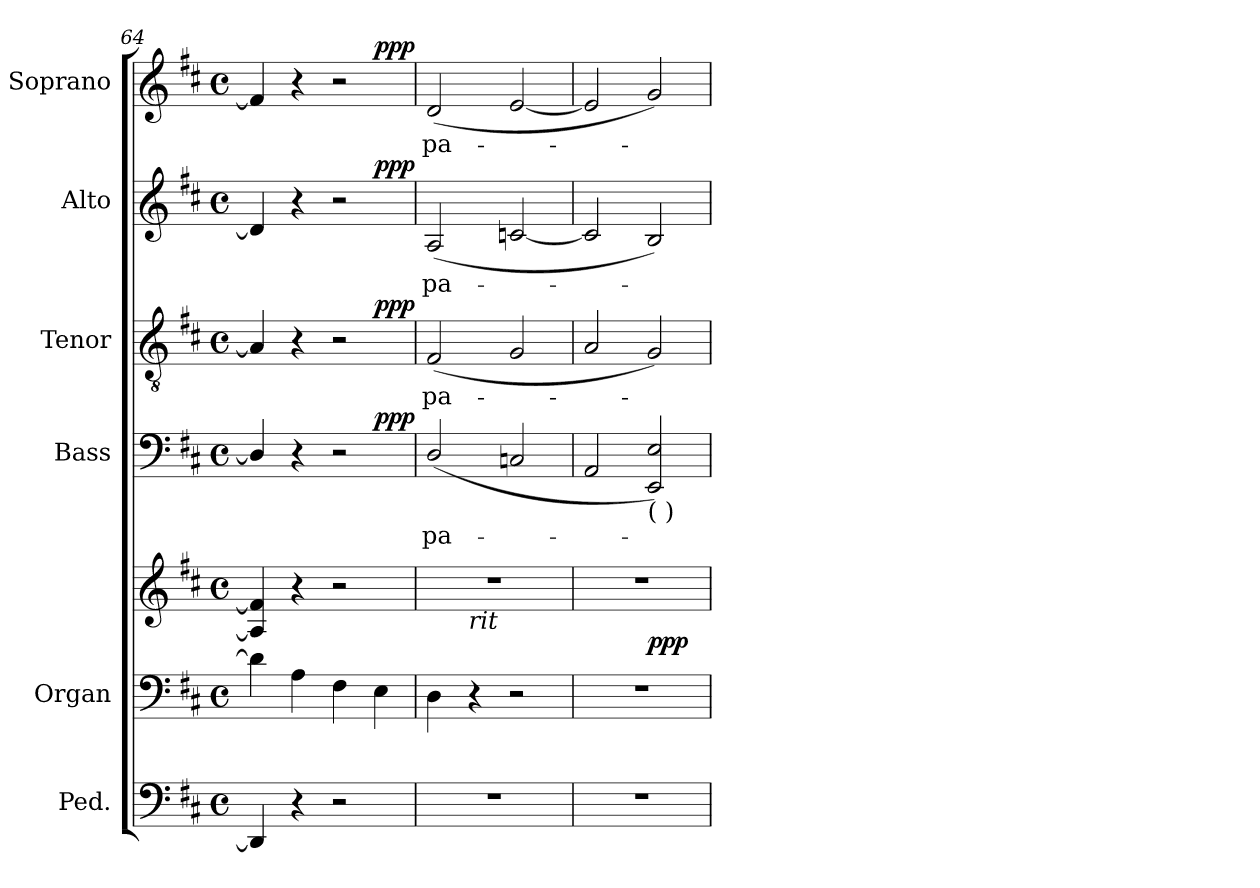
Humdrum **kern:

**kern	**kern	**kern	**dynam	**kern	**text	**dynam	**kern	**text	**dynam	**kern	**text	**dynam	**kern	**text	**dynam
*part6	*part5	*part5	*part5	*part4	*part4	*part4	*part3	*part3	*part3	*part2	*part2	*part2	*part1	*part1	*part1
*staff7	*staff6	*staff5	*staff5/6	*staff4	*staff4	*staff4	*staff3	*staff3	*staff3	*staff2	*staff2	*staff2	*staff1	*staff1	*staff1
*I"Ped.	*I"Organ	*	*	*I"Bass	*	*	*I"Tenor	*	*	*I"Alto	*	*	*I"Soprano	*	*
*	*I'Org.	*	*	*I'B.	*	*	*I'T.	*	*	*I'A.	*	*	*I'S.	*	*
*clefF4	*clefF4	*clefG2	*	*clefF4	*	*	*clefGv2	*	*	*clefG2	*	*	*clefG2	*	*
*	*	*	*	*	*	*	*ITrd7c12	*	*	*	*	*	*	*	*
*k[f#c#]	*k[f#c#]	*k[f#c#]	*	*k[f#c#]	*	*	*k[f#c#]	*	*	*k[f#c#]	*	*	*k[f#c#]	*	*
*D:	*D:	*D:	*	*D:	*	*	*D:	*	*	*D:	*	*	*D:	*	*
*M4/4	*M4/4	*M4/4	*	*M4/4	*	*	*M4/4	*	*	*M4/4	*	*	*M4/4	*	*
*met(c)	*met(c)	*met(c)	*	*met(c)	*	*	*met(c)	*	*	*met(c)	*	*	*met(c)	*	*
=64	=64	=64	=64	=64	=64	=64	=64	=64	=64	=64	=64	=64	=64	=64	=64
*	*	*	*	*^	*	*	*^	*	*	*^	*	*	*^	*	*
4DDi/]	4di\]	4Ai/] 4f#i]	.	4Di/]	2.ryy	.	.	4AAi/]	2.ryy	.	.	4di/]	2.ryy	.	.	4f#i/]	2.ryy	.	.
4r	4Ai\	4r	.	4r	.	.	.	4r	.	.	.	4r	.	.	.	4r	.	.	.
2r	4F#i\	2r	.	2r	.	.	.	2r	.	.	.	2r	.	.	.	2r	.	.	.
.	4Ei\	.	.	.	4ryy	.	ppp	.	4ryy	.	ppp	.	4ryy	.	ppp	.	4ryy	.	ppp
*	*	*	*	*v	*v	*	*	*	*	*	*	*v	*v	*	*	*v	*v	*	*
*	*	*	*	*	*	*	*v	*v	*	*	*	*	*	*	*	*
=65	=65	=65	=65	=65	=65	=65	=65	=65	=65	=65	=65	=65	=65	=65	=65
*	*	*	*	*^	*	*	*^	*	*	*^	*	*	*^	*	*
!	!	!	!	!	!	!LO:LY:b:color=#000000	!	!	!	!	!	!	!	!	!	!	!	!	!
*	*	*	*	*v	*v	*	*	*	*	*	*	*v	*v	*	*	*v	*v	*	*
*	*	*	*	*	*	*	*v	*v	*	*	*	*	*	*	*	*
*	*	*	*	*^	*	*	*^	*	*	*^	*	*	*^	*	*
!	!	!	!	!	!	!	!	!	!	!LO:LY:b:color=#000000	!	!	!	!	!	!	!	!	!
*	*	*	*	*v	*v	*	*	*	*	*	*	*v	*v	*	*	*v	*v	*	*
*	*	*	*	*	*	*	*v	*v	*	*	*	*	*	*	*	*
*	*	*	*	*^	*	*	*^	*	*	*^	*	*	*^	*	*
!	!	!	!	!	!	!	!	!	!	!	!	!	!	!LO:LY:b:color=#000000	!	!	!	!	!
*	*	*	*	*v	*v	*	*	*	*	*	*	*v	*v	*	*	*v	*v	*	*
*	*	*	*	*	*	*	*v	*v	*	*	*	*	*	*	*	*
*	*	*	*	*^	*	*	*^	*	*	*^	*	*	*^	*	*
!	!	!	!	!	!	!	!	!	!	!	!	!	!	!	!	!	!	!LO:LY:b:color=#000000	!
*	*	*	*	*v	*v	*	*	*	*	*	*	*v	*v	*	*	*v	*v	*	*
*	*	*^	*	*	*	*	*v	*v	*	*	*	*	*	*	*	*
1r	4Di\	1r	4ryy	.	(2Di/	pa-	.	(2FF#i/	pa-	.	(2Ai/	pa-	.	(2di/	pa-	.
!	!	!	!LO:TX:b:i:t=rit	!	!	!	!	!	!	!	!	!	!	!	!	!
.	4r	.	2.ryy	.	.	.	.	.	.	.	.	.	.	.	.	.
.	2r	.	.	.	2Cni/	.	.	2GGi/	.	.	[2cni/	.	.	[2ei/	.	.
*	*	*v	*v	*	*	*	*	*	*	*	*	*	*	*	*	*
=66	=66	=66	=66	=66	=66	=66	=66	=66	=66	=66	=66	=66	=66	=66	=66
*	*^	*	*	*	*	*	*	*	*	*	*	*	*	*	*
1r	1r	2ryy	1r	.	2AAi/	.	.	2AAi/	.	.	2ci/]	.	.	2ei/]	.	.
!	!	!	!	!	!LO:TX:b:t=(    )	!	!	!	!	!	!	!	!	!	!	!
.	.	2ryy	.	ppp	2EEi/ 2Ei)	.	.	2GGi/)	.	.	2Bi/)	.	.	2gi/)	.	.
*	*v	*v	*	*	*	*	*	*	*	*	*	*	*	*	*	*
=	=	=	=	=	=	=	=	=	=	=	=	=	=	=	=
*-	*-	*-	*-	*-	*-	*-	*-	*-	*-	*-	*-	*-	*-	*-	*-
